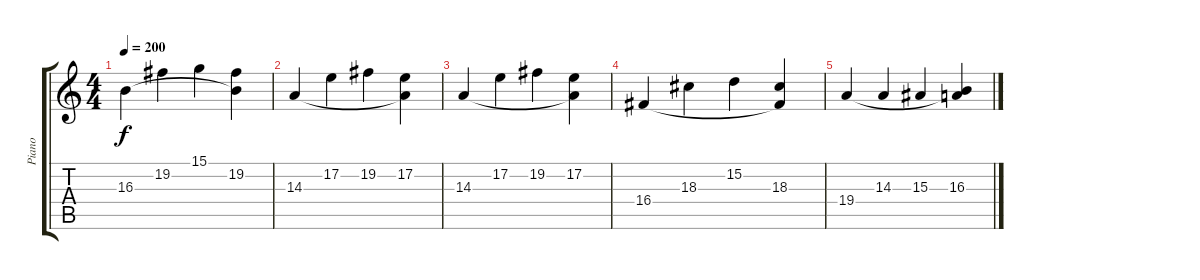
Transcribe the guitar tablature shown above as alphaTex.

\track ("Piano" "Piano") {instrument electricgrandpiano}
\staff {score tabs}
\tuning (E4 B3 G3 D3 A2 E2) {hide}
\ts (4 4)
\tempo 200
\clef g2
\ks c
16.3.4{dy f} 19.2.4 15.1.4 (19.2 16.3{t}).4 |
14.3.4 17.2.4 19.2.4 (17.2 14.3{t}).4 |
14.3.4 17.2.4 19.2.4 (17.2 14.3{t}).4 |
16.4.4 18.3.4 15.2.4 (18.3 16.4{t}).4 |
19.4.4 14.3.4 15.3.4 (16.3 19.4{t}).4
